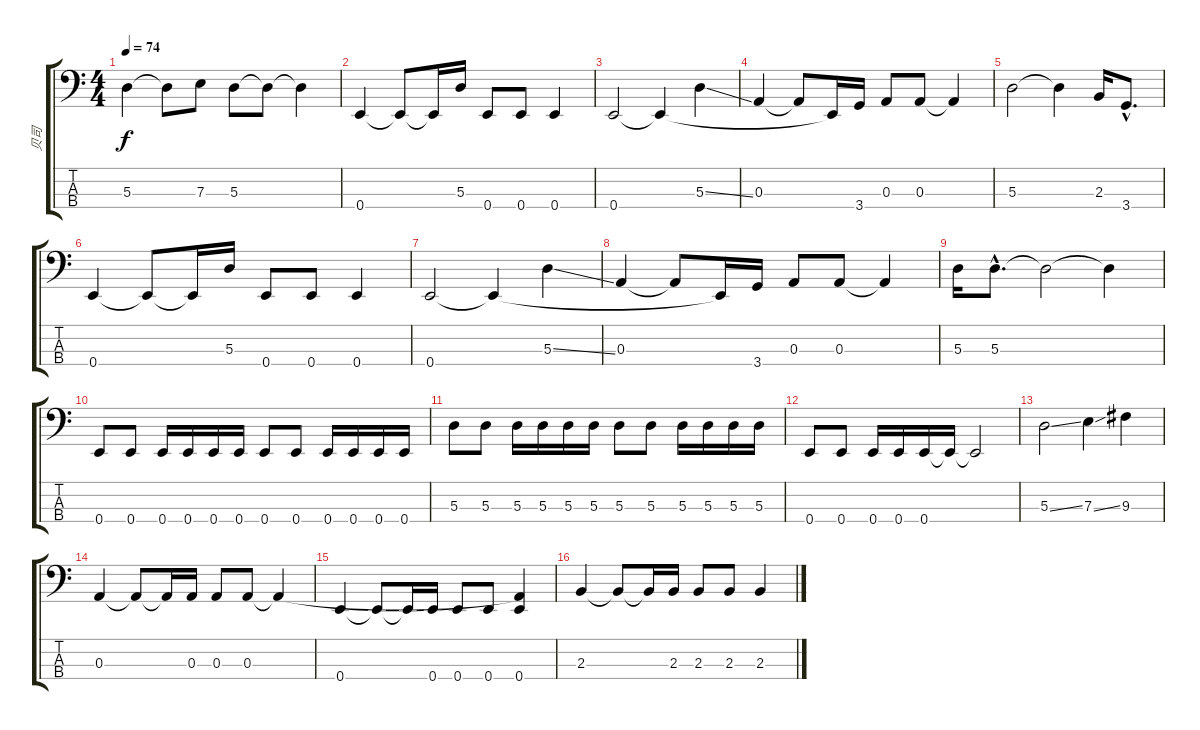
\track ("贝司" "贝司") {instrument electricbasspick}
\staff {score tabs}
\tuning (G2 D2 A1 E1) {hide}
\ts (4 4)
\tempo 74
\clef f4
\ks c
5.3.4{dy f} 5.3{t}.8 7.3.8 5.3.8 5.3{t}.8 5.3{t}.4 |
0.4.4 0.4{t}.8 0.4{t}.16 5.3.16 0.4.8 0.4.8 0.4.4 |
0.4.2 0.4{t}.4 5.3{ss}.4 |
0.3.4 0.3{t}.8 0.4{t}.16 3.4.16 0.3.8 0.3.8 0.3{t}.4 |
5.3.2 5.3{t}.4 2.3.16 3.4{hac}.8{d} |
0.4.4 0.4{t}.8 0.4{t}.16 5.3.16 0.4.8 0.4.8 0.4.4 |
0.4.2 0.4{t}.4 5.3{ss}.4 |
0.3.4 0.3{t}.8 0.4{t}.16 3.4.16 0.3.8 0.3.8 0.3{t}.4 |
5.3.16 5.3{hac}.8{d} 5.3{t}.2 5.3{t}.4 |
0.4.8 0.4.8 0.4.16 0.4.16 0.4.16 0.4.16 0.4.8 0.4.8 0.4.16 0.4.16 0.4.16 0.4.16 |
5.3.8 5.3.8 5.3.16 5.3.16 5.3.16 5.3.16 5.3.8 5.3.8 5.3.16 5.3.16 5.3.16 5.3.16 |
0.4.8 0.4.8 0.4.16 0.4.16 0.4.16 0.4{t}.16 0.4{t}.2 |
5.3{ss}.2 7.3{ss}.4 9.3.4 |
0.3.4 0.3{t}.8 0.3{t}.16 0.3.16 0.3.8 0.3.8 0.3{t}.4 |
0.4.4 0.4{t}.8 0.4{t}.16 0.4.16 0.4.8 0.4.8 (0.3{t} 0.4).4 |
2.3.4 2.3{t}.8 2.3{t}.16 2.3.16 2.3.8 2.3.8 2.3.4
